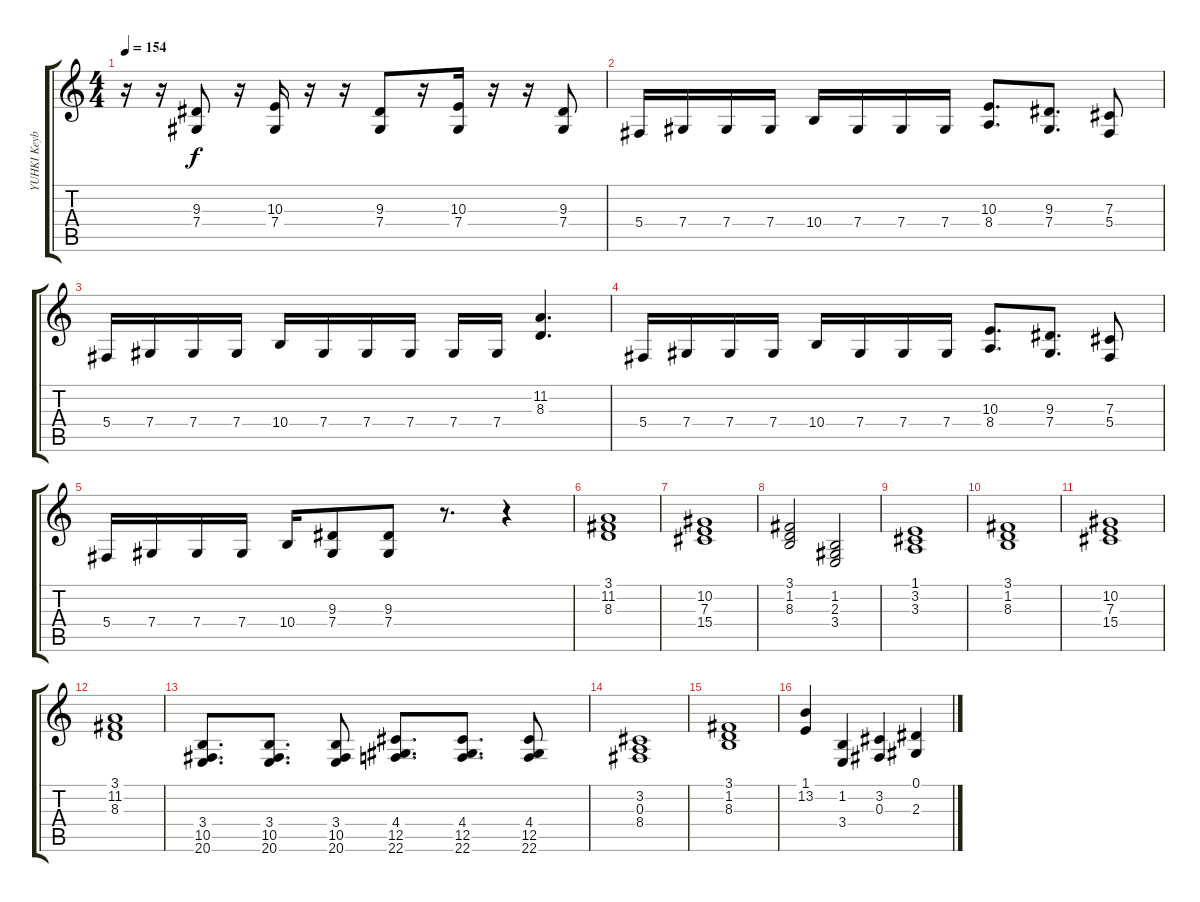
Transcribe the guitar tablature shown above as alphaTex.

\track ("YUHKI Keyboard I" "YUHKI Keyb") {instrument stringensemble1}
\staff {score tabs}
\tuning (Eb4 Bb3 Gb3 Db3 Ab2 Eb2) {hide}
\ts (4 4)
\tempo 154
\clef g2
\ks c
r.16{dy f} r.16 (9.3 7.4).8 r.16 (10.3 7.4).16 r.16 r.16 (9.3 7.4).8 r.16 (10.3 7.4).16 r.16 r.16 (9.3 7.4).8 |
5.4.16 7.4.16 7.4.16 7.4.16 10.4.16 7.4.16 7.4.16 7.4.16 (10.3 8.4).8{d} (9.3 7.4).8{d} (7.3 5.4).8 |
5.4.16 7.4.16 7.4.16 7.4.16 10.4.16 7.4.16 7.4.16 7.4.16 7.4.16 7.4.16 (11.2 8.3).4{d} |
5.4.16 7.4.16 7.4.16 7.4.16 10.4.16 7.4.16 7.4.16 7.4.16 (10.3 8.4).8{d} (9.3 7.4).8{d} (7.3 5.4).8 |
5.4.16 7.4.16 7.4.16 7.4.16 10.4.16 (9.3 7.4).8 (9.3 7.4).8 r.8{d} r.4 |
(3.1 11.2 8.3).1{volume 8 instrument stringensemble1} |
(10.2 7.3 15.4).1 |
(3.1 1.2 8.3).2 (1.2 2.3 3.4).2 |
(1.1 3.2 3.3).1 |
(3.1 1.2 8.3).1 |
(10.2 7.3 15.4).1 |
(3.1 11.2 8.3).1 |
(3.4 10.5 20.6).8{d} (3.4 10.5 20.6).8{d} (3.4 10.5 20.6).8 (4.4 12.5 22.6).8{d} (4.4 12.5 22.6).8{d} (4.4 12.5 22.6).8 |
(3.2 0.3 8.4).1 |
(3.1 1.2 8.3).1 |
(1.1 13.2).4 (1.2 3.4).4 (3.2 0.3).4 (0.1 2.3).4
